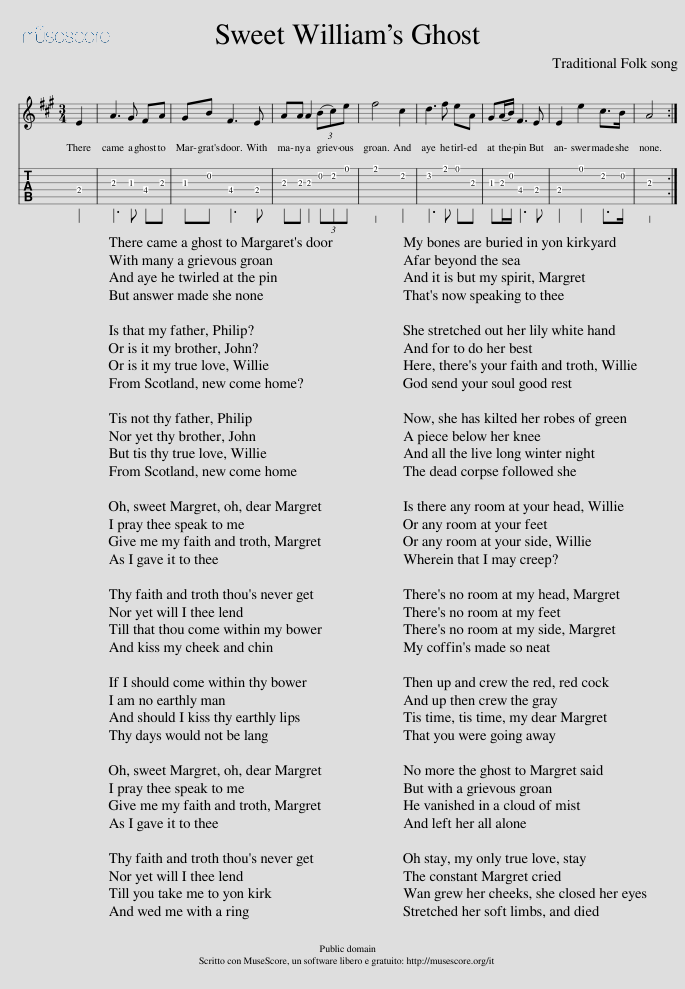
X:1
%%score 1 2
L:1/8
Q:1/4=100
M:3/4
I:linebreak $
K:A
V:1 treble
V:2 tab stafflines=6 strings=E2,A2,D3,G3,B3,E4
V:1
 E2 | A3 G FA | GB F3 E | AA A2 (3(Bc)e | f4 c2 | %5
 d3 f eA | G(A/B/) F3 E | E2 e2 c>B | A4 :| %9
V:2
 !4!E,2 | !3!A,3 !3!G, !4!F,!3!A, | !3!G,!2!B, !4!F,3 !4!E, | !3!A,!3!A, !3!A,2 (3!2!B,!2!C!1!E | !1!F4 !2!C2 | %5
 !2!D3 !1!F !1!E!3!A, | !3!G,!3!A,/!2!B,/ !4!F,3 !4!E, | !4!E,2 !1!E2 !2!C>!2!B, | !3!A,4 :| %9
